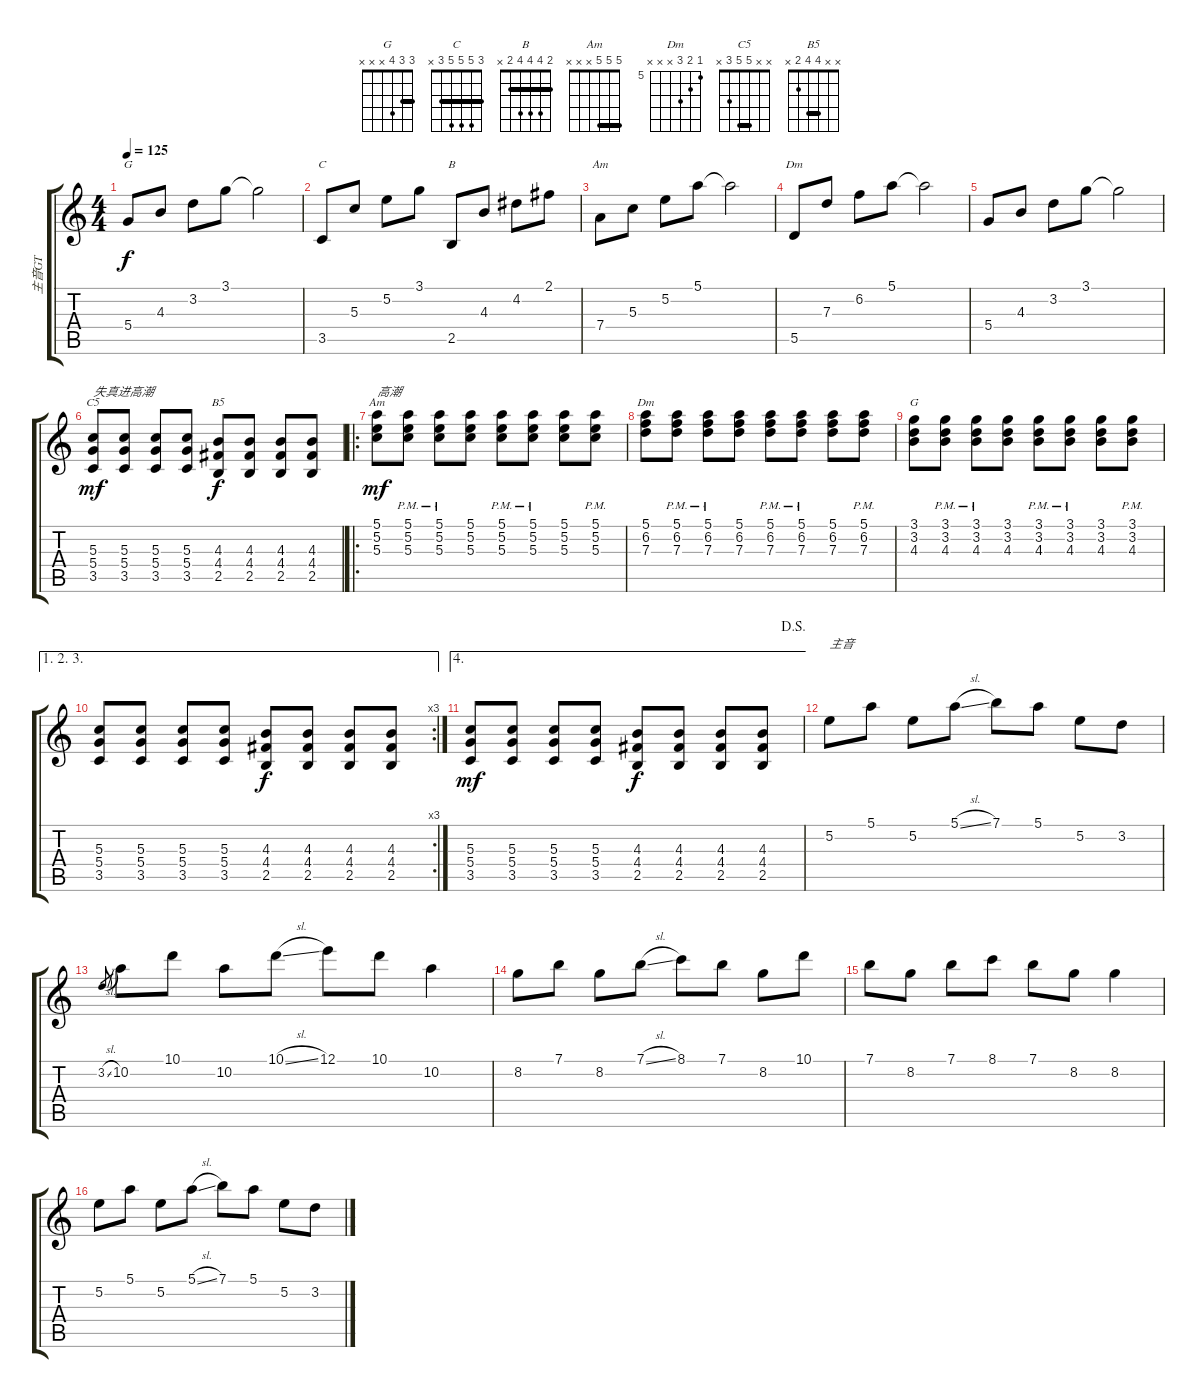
\track ("主音GT" "主音GT") {instrument overdrivenguitar}
\staff {score tabs}
\tuning (E4 B3 G3 D3 A2 E2) {hide}
\chord ("G" 3 3 4 5 5 3) {barre 3}
\chord ("C" 3 5 5 5 3 x) {barre 3}
\chord ("B" 2 4 4 4 2 x) {barre 2}
\chord ("Am" 5 5 5 7 7 5) {firstfret 5 barre 5}
\chord ("Dm" 5 6 7 7 5 x) {firstfret 5 barre 5}
\chord ("C5" x x 5 5 3 x) {barre 5}
\chord ("B5" x x 4 4 2 x) {barre 4}
\chord ("Am" 5 5 5 x x x) {barre 5}
\chord ("Dm" 5 6 7 x x x) {firstfret 5}
\chord ("G" 3 3 4 x x x) {barre 3}
\ts (4 4)
\tempo 125
\clef g2
\ks c
5.4.8{ch "G" dy f} 4.3.8 3.2.8 3.1.8 3.1{t}.2 |
3.5.8{ch "C"} 5.3.8 5.2.8 3.1.8 2.5.8{ch "B"} 4.3.8 4.2.8 2.1.8 |
7.4.8{ch "Am"} 5.3.8 5.2.8 5.1.8 5.1{t}.2 |
5.5.8{ch "Dm"} 7.3.8 6.2.8 5.1.8 5.1{t}.2 |
5.4.8 4.3.8 3.2.8 3.1.8 3.1{t}.2 |
(5.3 5.4 3.5).8{ch "C5" txt "失真进高潮" dy mf volume 14 instrument distortionguitar} (5.3 5.4 3.5).8 (5.3 5.4 3.5).8 (5.3 5.4 3.5).8 (4.3 4.4 2.5).8{ch "B5" dy f} (4.3 4.4 2.5).8 (4.3 4.4 2.5).8 (4.3 4.4 2.5).8 |
\ro
(5.1 5.2 5.3).8{ch "Am" txt "高潮" dy mf} (5.1{pm} 5.2{pm} 5.3{pm}).8 (5.1{pm} 5.2{pm} 5.3{pm}).8 (5.1 5.2 5.3).8 (5.1{pm} 5.2{pm} 5.3{pm}).8 (5.1{pm} 5.2{pm} 5.3{pm}).8 (5.1 5.2 5.3).8 (5.1{pm} 5.2{pm} 5.3{pm}).8 |
(5.1 6.2 7.3).8{ch "Dm"} (5.1{pm} 6.2{pm} 7.3{pm}).8 (5.1{pm} 6.2{pm} 7.3{pm}).8 (5.1 6.2 7.3).8 (5.1{pm} 6.2{pm} 7.3{pm}).8 (5.1{pm} 6.2{pm} 7.3{pm}).8 (5.1 6.2 7.3).8 (5.1{pm} 6.2{pm} 7.3{pm}).8 |
(3.1 3.2 4.3).8{ch "G"} (3.1{pm} 3.2{pm} 4.3{pm}).8 (3.1{pm} 3.2{pm} 4.3{pm}).8 (3.1 3.2 4.3).8 (3.1{pm} 3.2{pm} 4.3{pm}).8 (3.1{pm} 3.2{pm} 4.3{pm}).8 (3.1 3.2 4.3).8 (3.1{pm} 3.2{pm} 4.3{pm}).8 |
\ae (1 2 3)
\rc 3
(5.3 5.4 3.5).8{volume 14 instrument distortionguitar} (5.3 5.4 3.5).8 (5.3 5.4 3.5).8{txt ""} (5.3 5.4 3.5).8 (4.3 4.4 2.5).8{dy f} (4.3 4.4 2.5).8 (4.3 4.4 2.5).8 (4.3 4.4 2.5).8 |
\ae 4
\jump dalsegno
(5.3 5.4 3.5).8{dy mf volume 14 instrument distortionguitar} (5.3 5.4 3.5).8 (5.3 5.4 3.5).8 (5.3 5.4 3.5).8 (4.3 4.4 2.5).8{dy f} (4.3 4.4 2.5).8 (4.3 4.4 2.5).8 (4.3 4.4 2.5).8 |
5.2.8{txt "主音" volume 14 instrument overdrivenguitar} 5.1.8 5.2.8 5.1{sl}.8 7.1.8 5.1.8 5.2.8 3.2.8 |
3.2{sl}.8{gr} 10.2.8 10.1.8 10.2.8 10.1{sl}.8 12.1.8 10.1.8 10.2.4 |
8.2.8 7.1.8 8.2.8 7.1{sl}.8 8.1.8 7.1.8 8.2.8 10.1.8 |
7.1.8 8.2.8 7.1.8 8.1.8 7.1.8 8.2.8 8.2.4 |
5.2.8 5.1.8 5.2.8 5.1{sl}.8 7.1.8 5.1.8 5.2.8 3.2.8
